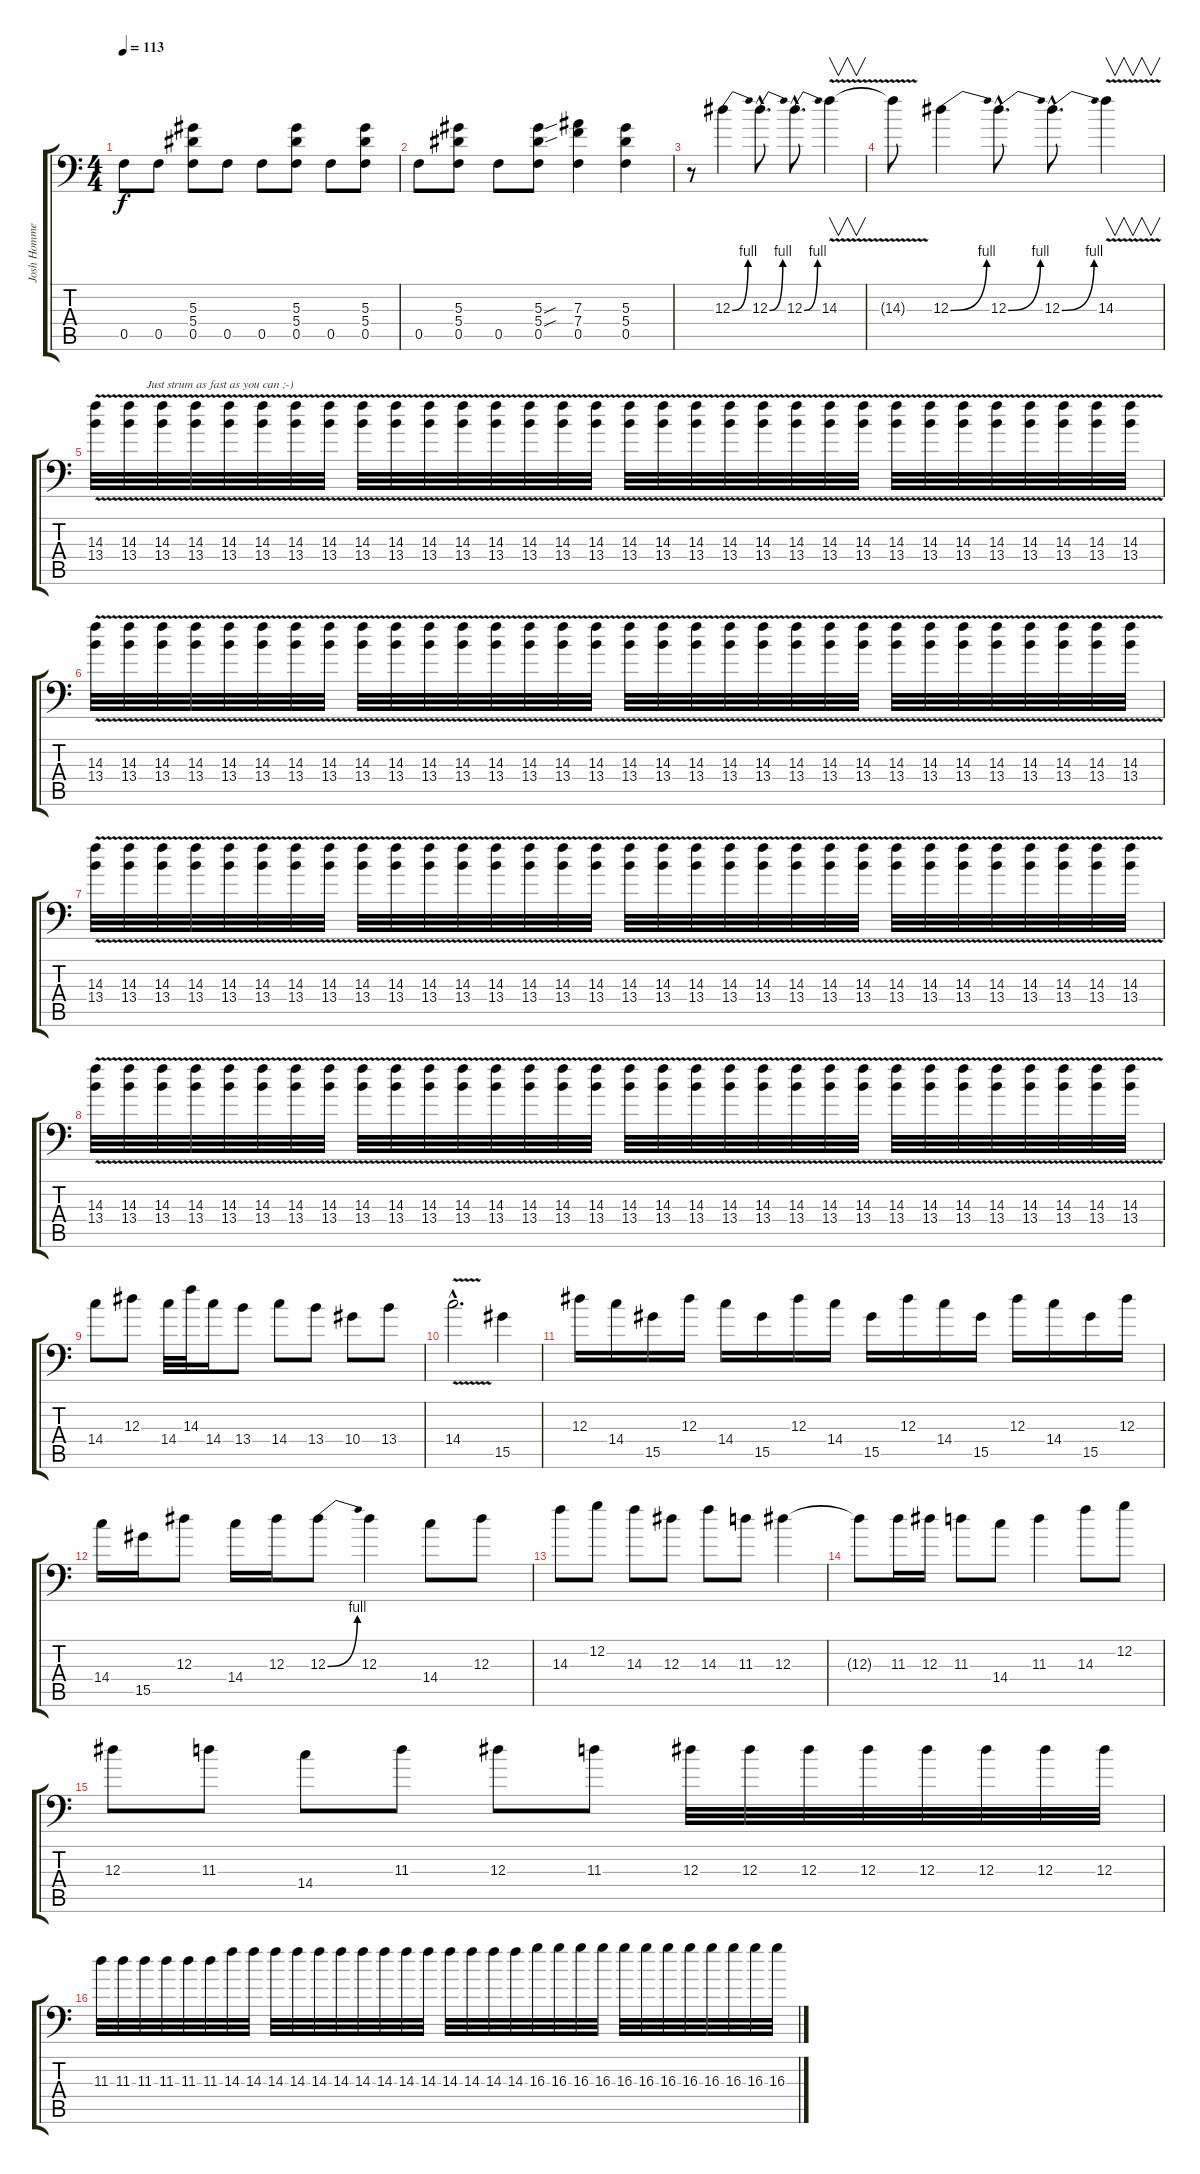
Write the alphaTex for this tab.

\track ("Josh Homme" "Josh Homme") {instrument distortionguitar}
\staff {score tabs}
\tuning (C4 G3 Eb3 Bb2 F2 Bb1) {hide}
\ts (4 4)
\tempo 113
\clef f4
\ks c
0.5.8{dy f} 0.5.8 (5.3 5.4 0.5).8 0.5.8 0.5.8 (5.3 5.4 0.5).8 0.5.8 (5.3 5.4 0.5).8 |
0.5.8 (5.3 5.4 0.5).8 0.5.8 (5.3{sou} 5.4{sou} 0.5).8 (7.3 7.4 0.5).4 (5.3 5.4 0.5).4 |
r.8 12.3{be (bend 0 0 60 4)}.4 12.3{be (bend 0 0 60 4) hac}.8{d} 12.3{be (bend 0 0 60 4) hac}.8{d} 14.3{v}.4{v} |
14.3{t}.8 12.3{be (bend 0 0 60 4)}.4 12.3{be (bend 0 0 60 4) hac}.8{d} 12.3{be (bend 0 0 60 4) hac}.8{d} 14.3{v}.4{v} |
(14.3{v} 13.4).32{txt "                 Just strum as fast as you can ;-)"} (14.3{v} 13.4{v}).32 (14.3{v} 13.4{v}).32 (14.3{v} 13.4{v}).32 (14.3{v} 13.4{v}).32 (14.3{v} 13.4{v}).32 (14.3{v} 13.4{v}).32 (14.3{v} 13.4{v}).32 (14.3{v} 13.4{v}).32 (14.3{v} 13.4{v}).32 (14.3{v} 13.4{v}).32 (14.3{v} 13.4{v}).32 (14.3{v} 13.4{v}).32 (14.3{v} 13.4{v}).32 (14.3{v} 13.4{v}).32 (14.3{v} 13.4{v}).32 (14.3{v} 13.4{v}).32 (14.3{v} 13.4{v}).32 (14.3{v} 13.4{v}).32 (14.3{v} 13.4{v}).32 (14.3{v} 13.4{v}).32 (14.3{v} 13.4{v}).32 (14.3{v} 13.4{v}).32 (14.3{v} 13.4{v}).32 (14.3{v} 13.4{v}).32 (14.3{v} 13.4{v}).32 (14.3{v} 13.4{v}).32 (14.3{v} 13.4{v}).32 (14.3{v} 13.4{v}).32 (14.3{v} 13.4{v}).32 (14.3{v} 13.4{v}).32 (14.3{v} 13.4{v}).32 |
(14.3{v} 13.4).32 (14.3{v} 13.4{v}).32 (14.3{v} 13.4{v}).32 (14.3{v} 13.4{v}).32 (14.3{v} 13.4{v}).32 (14.3{v} 13.4{v}).32 (14.3{v} 13.4{v}).32 (14.3{v} 13.4{v}).32 (14.3{v} 13.4{v}).32 (14.3{v} 13.4{v}).32 (14.3{v} 13.4{v}).32 (14.3{v} 13.4{v}).32 (14.3{v} 13.4{v}).32 (14.3{v} 13.4{v}).32 (14.3{v} 13.4{v}).32 (14.3{v} 13.4{v}).32 (14.3{v} 13.4{v}).32 (14.3{v} 13.4{v}).32 (14.3{v} 13.4{v}).32 (14.3{v} 13.4{v}).32 (14.3{v} 13.4{v}).32 (14.3{v} 13.4{v}).32 (14.3{v} 13.4{v}).32 (14.3{v} 13.4{v}).32 (14.3{v} 13.4{v}).32 (14.3{v} 13.4{v}).32 (14.3{v} 13.4{v}).32 (14.3{v} 13.4{v}).32 (14.3{v} 13.4{v}).32 (14.3{v} 13.4{v}).32 (14.3{v} 13.4{v}).32 (14.3{v} 13.4{v}).32 |
(14.3{v} 13.4).32 (14.3{v} 13.4{v}).32 (14.3{v} 13.4{v}).32 (14.3{v} 13.4{v}).32 (14.3{v} 13.4{v}).32 (14.3{v} 13.4{v}).32 (14.3{v} 13.4{v}).32 (14.3{v} 13.4{v}).32 (14.3{v} 13.4{v}).32 (14.3{v} 13.4{v}).32 (14.3{v} 13.4{v}).32 (14.3{v} 13.4{v}).32 (14.3{v} 13.4{v}).32 (14.3{v} 13.4{v}).32 (14.3{v} 13.4{v}).32 (14.3{v} 13.4{v}).32 (14.3{v} 13.4{v}).32 (14.3{v} 13.4{v}).32 (14.3{v} 13.4{v}).32 (14.3{v} 13.4{v}).32 (14.3{v} 13.4{v}).32 (14.3{v} 13.4{v}).32 (14.3{v} 13.4{v}).32 (14.3{v} 13.4{v}).32 (14.3{v} 13.4{v}).32 (14.3{v} 13.4{v}).32 (14.3{v} 13.4{v}).32 (14.3{v} 13.4{v}).32 (14.3{v} 13.4{v}).32 (14.3{v} 13.4{v}).32 (14.3{v} 13.4{v}).32 (14.3{v} 13.4{v}).32 |
(14.3{v} 13.4).32 (14.3{v} 13.4{v}).32 (14.3{v} 13.4{v}).32 (14.3{v} 13.4{v}).32 (14.3{v} 13.4{v}).32 (14.3{v} 13.4{v}).32 (14.3{v} 13.4{v}).32 (14.3{v} 13.4{v}).32 (14.3{v} 13.4{v}).32 (14.3{v} 13.4{v}).32 (14.3{v} 13.4{v}).32 (14.3{v} 13.4{v}).32 (14.3{v} 13.4{v}).32 (14.3{v} 13.4{v}).32 (14.3{v} 13.4{v}).32 (14.3{v} 13.4{v}).32 (14.3{v} 13.4{v}).32 (14.3{v} 13.4{v}).32 (14.3{v} 13.4{v}).32 (14.3{v} 13.4{v}).32 (14.3{v} 13.4{v}).32 (14.3{v} 13.4{v}).32 (14.3{v} 13.4{v}).32 (14.3{v} 13.4{v}).32 (14.3{v} 13.4{v}).32 (14.3{v} 13.4{v}).32 (14.3{v} 13.4{v}).32 (14.3{v} 13.4{v}).32 (14.3{v} 13.4{v}).32 (14.3{v} 13.4{v}).32 (14.3{v} 13.4{v}).32 (14.3{v} 13.4{v}).32 |
14.4.8 12.3.8 14.4.32 14.3.32 14.4.16 13.4.8 14.4.8 13.4.8 10.4.8 13.4.8 |
14.4{v hac}.2{d} 15.5.4 |
12.3.16 14.4.16 15.5.16 12.3.16 14.4.16 15.5.16 12.3.16 14.4.16 15.5.16 12.3.16 14.4.16 15.5.16 12.3.16 14.4.16 15.5.16 12.3.16 |
14.4.16 15.5.16 12.3.8 14.4.16 12.3.16 12.3{be (bend 0 0 60 4)}.8 12.3.4 14.4.8 12.3.8 |
14.3.8 12.2.8 14.3.8 12.3.8 14.3.8 11.3.8 12.3.4 |
12.3{t}.8 11.3.16 12.3.16 11.3.8 14.4.8 11.3.4 14.3.8 12.2.8 |
12.3.8 11.3.8 14.4.8 11.3.8 12.3.8 11.3.8 12.3.32 12.3.32 12.3.32 12.3.32 12.3.32 12.3.32 12.3.32 12.3.32 |
11.3.32 11.3.32 11.3.32 11.3.32 11.3.32 11.3.32 14.3.32 14.3.32 14.3.32 14.3.32 14.3.32 14.3.32 14.3.32 14.3.32 14.3.32 14.3.32 14.3.32 14.3.32 14.3.32 14.3.32 16.3.32 16.3.32 16.3.32 16.3.32 16.3.32 16.3.32 16.3.32 16.3.32 16.3.32 16.3.32 16.3.32 16.3.32
